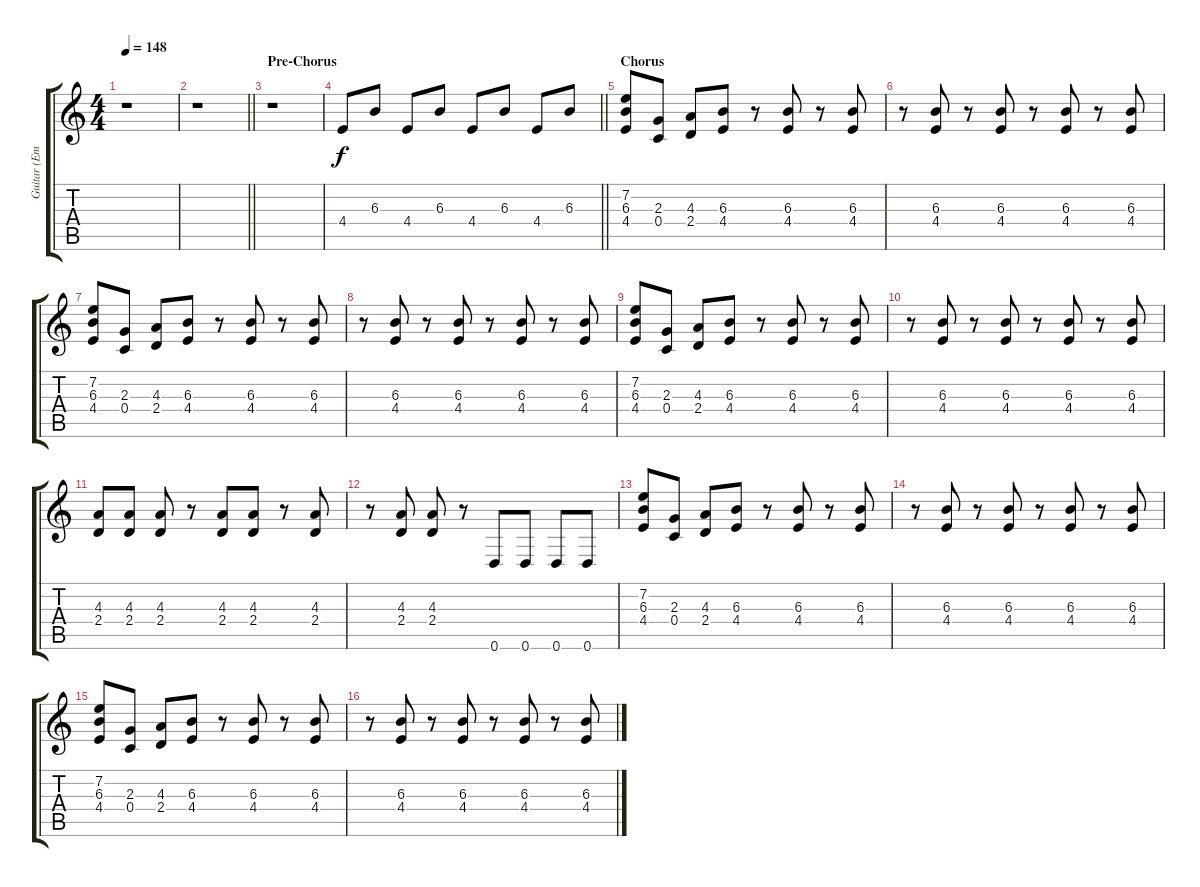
\track ("Guitar (Emppu)" "Guitar (Em") {instrument overdrivenguitar}
\staff {score tabs}
\tuning (D4 A3 F3 C3 G2 D2) {hide}
\ts (4 4)
\tempo 148
\clef g2
\ks c
r.1{dy f} |
\barLineRight lightlight
r.1 |
\section ("" "Pre-Chorus")
r.1 |
\barLineRight lightlight
4.4.8 6.3.8 4.4.8 6.3.8 4.4.8 6.3.8 4.4.8 6.3.8 |
\section ("" "Chorus")
(7.2 6.3 4.4).8 (2.3 0.4).8 (4.3 2.4).8 (6.3 4.4).8 r.8 (6.3 4.4).8 r.8 (6.3 4.4).8 |
r.8 (6.3 4.4).8 r.8 (6.3 4.4).8 r.8 (6.3 4.4).8 r.8 (6.3 4.4).8 |
(7.2 6.3 4.4).8 (2.3 0.4).8 (4.3 2.4).8 (6.3 4.4).8 r.8 (6.3 4.4).8 r.8 (6.3 4.4).8 |
r.8 (6.3 4.4).8 r.8 (6.3 4.4).8 r.8 (6.3 4.4).8 r.8 (6.3 4.4).8 |
(7.2 6.3 4.4).8 (2.3 0.4).8 (4.3 2.4).8 (6.3 4.4).8 r.8 (6.3 4.4).8 r.8 (6.3 4.4).8 |
r.8 (6.3 4.4).8 r.8 (6.3 4.4).8 r.8 (6.3 4.4).8 r.8 (6.3 4.4).8 |
(4.3 2.4).8 (4.3 2.4).8 (4.3 2.4).8 r.8 (4.3 2.4).8 (4.3 2.4).8 r.8 (4.3 2.4).8 |
r.8 (4.3 2.4).8 (4.3 2.4).8 r.8 0.6.8 0.6.8 0.6.8 0.6.8 |
(7.2 6.3 4.4).8 (2.3 0.4).8 (4.3 2.4).8 (6.3 4.4).8 r.8 (6.3 4.4).8 r.8 (6.3 4.4).8 |
r.8 (6.3 4.4).8 r.8 (6.3 4.4).8 r.8 (6.3 4.4).8 r.8 (6.3 4.4).8 |
(7.2 6.3 4.4).8 (2.3 0.4).8 (4.3 2.4).8 (6.3 4.4).8 r.8 (6.3 4.4).8 r.8 (6.3 4.4).8 |
r.8 (6.3 4.4).8 r.8 (6.3 4.4).8 r.8 (6.3 4.4).8 r.8 (6.3 4.4).8
